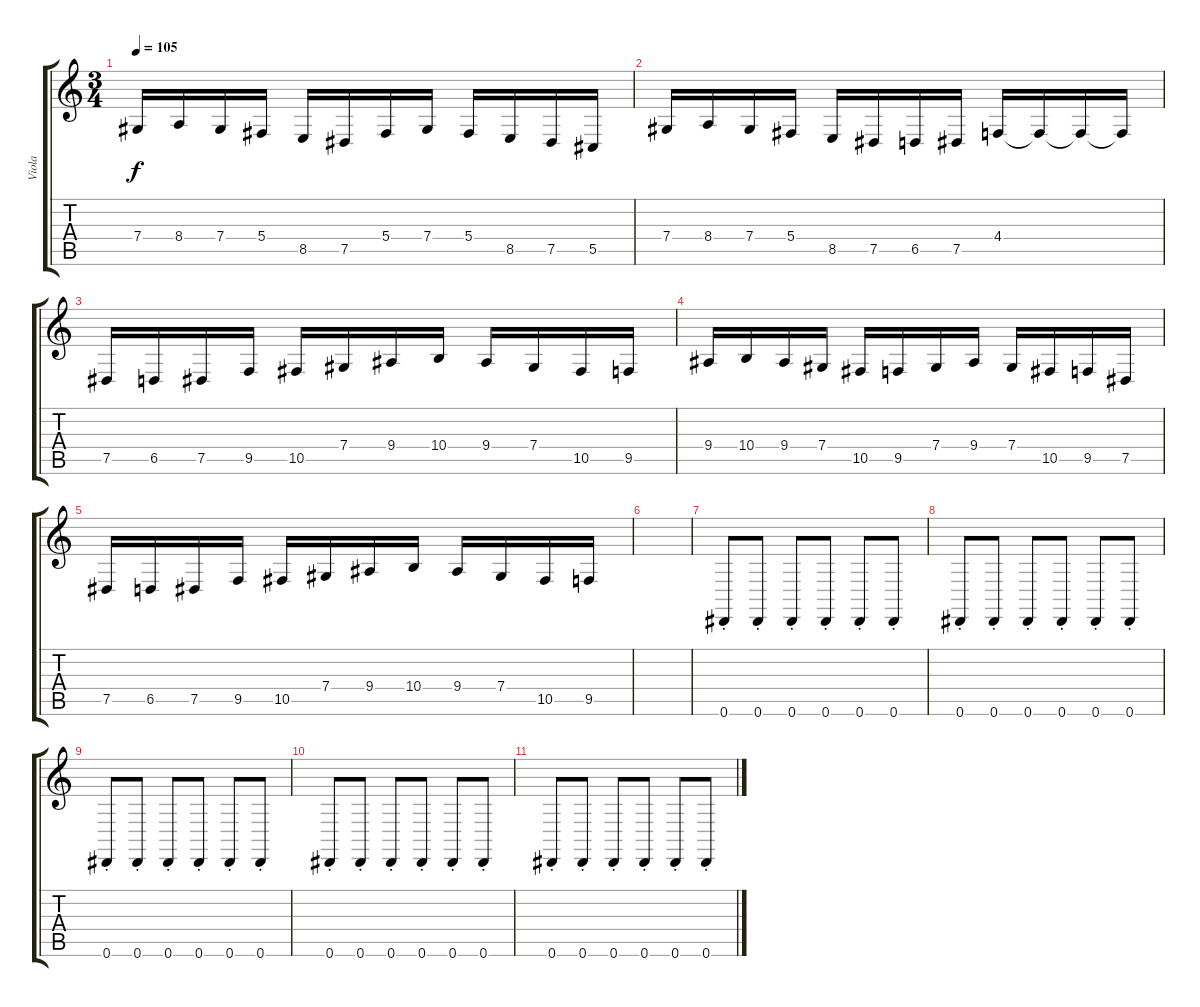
\track ("Viola" "Viola") {instrument viola}
\staff {score tabs}
\tuning (Eb4 Bb3 Gb3 Db3 Ab2 Eb2) {hide}
\ts (3 4)
\tempo 105
\clef g2
\ks c
7.4.16{dy f} 8.4.16 7.4.16 5.4.16 8.5.16 7.5.16 5.4.16 7.4.16 5.4.16 8.5.16 7.5.16 5.5.16 |
7.4.16 8.4.16 7.4.16 5.4.16 8.5.16 7.5.16 6.5.16 7.5.16 4.4.16 4.4{t}.16 4.4{t}.16 4.4{t}.16 |
7.5.16 6.5.16 7.5.16 9.5.16 10.5.16 7.4.16 9.4.16 10.4.16 9.4.16 7.4.16 10.5.16 9.5.16 |
9.4.16 10.4.16 9.4.16 7.4.16 10.5.16 9.5.16 7.4.16 9.4.16 7.4.16 10.5.16 9.5.16 7.5.16 |
7.5.16 6.5.16 7.5.16 9.5.16 10.5.16 7.4.16 9.4.16 10.4.16 9.4.16 7.4.16 10.5.16 9.5.16 |
|
0.6{st}.8 0.6{st}.8 0.6{st}.8 0.6{st}.8 0.6{st}.8 0.6{st}.8 |
0.6{st}.8 0.6{st}.8 0.6{st}.8 0.6{st}.8 0.6{st}.8 0.6{st}.8 |
0.6{st}.8 0.6{st}.8 0.6{st}.8 0.6{st}.8 0.6{st}.8 0.6{st}.8 |
0.6{st}.8 0.6{st}.8 0.6{st}.8 0.6{st}.8 0.6{st}.8 0.6{st}.8 |
0.6{st}.8 0.6{st}.8 0.6{st}.8 0.6{st}.8 0.6{st}.8 0.6{st}.8
